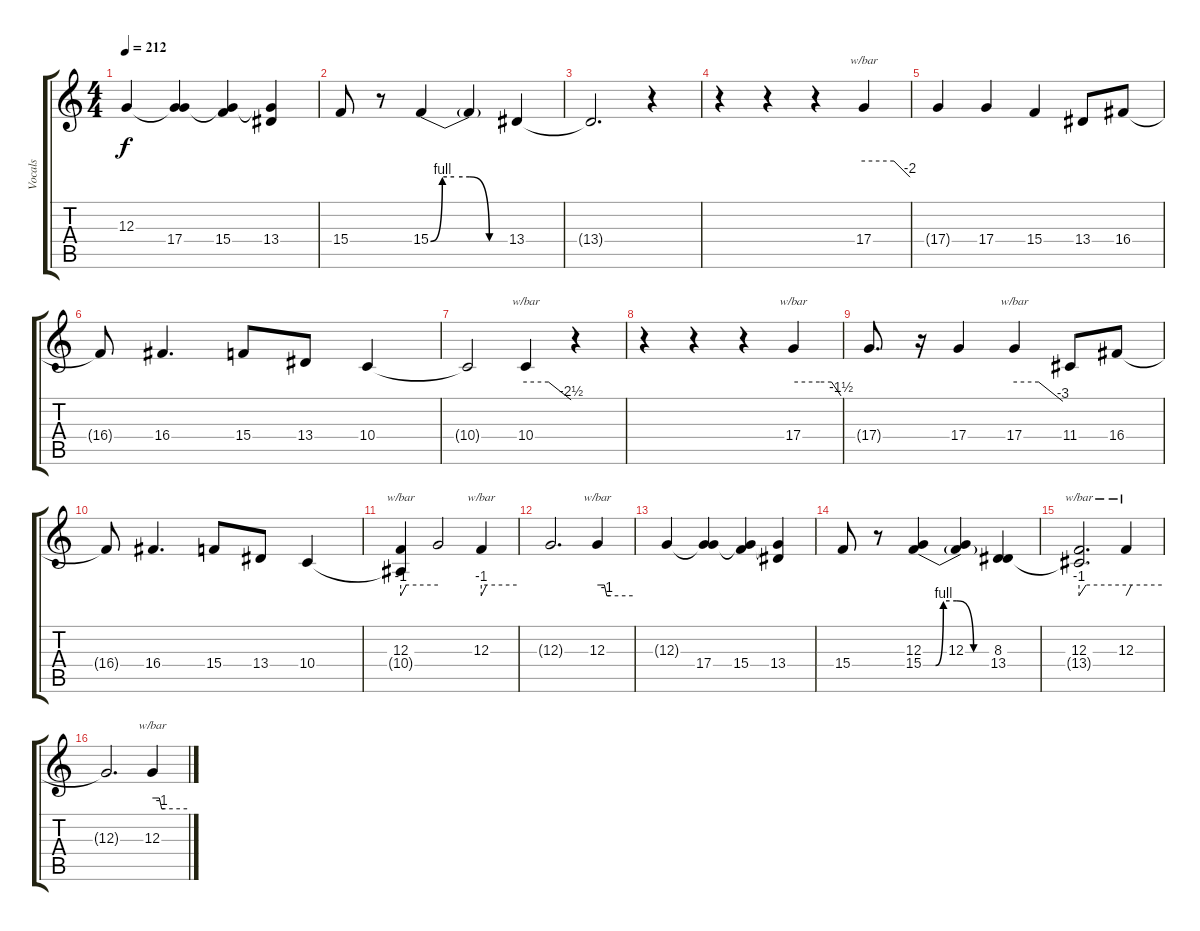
\track ("Vocals" "Vocals") {instrument viola}
\staff {score tabs}
\tuning (E4 B3 G3 D3 A2 E2) {hide}
\ts (4 4)
\tempo 212
\clef g2
\ks c
12.3{t}.4{dy f} (12.3{t} 17.4).4 (12.3{t} 15.4).4 (12.3{t} 13.4).4 |
15.4.8 r.8 15.4{be (custom 0 0 9 4 18 4 30 4 45 0 60 0)}.4 15.4{t}.4 13.4.4 |
13.4{t}.2{d} r.4 |
r.4 r.4 r.4 17.4.4{tbe (custom default 0 0 39 0 60 -8)} |
17.4{t}.4 17.4.4 15.4.4 13.4.8 16.4.8 |
16.4{t}.8 16.4.4{d} 15.4.8 13.4.8 10.4.4 |
10.4{t}.2 10.4.4{tbe (custom default 0 0 30 0 60 -10)} r.4 |
r.4 r.4 r.4 17.4.4{tbe (custom default 0 0 33 0 48 0 60 -6)} |
17.4{t}.8{d} r.16 17.4.4 17.4.4{tbe (custom default 0 0 30 0 60 -12)} 11.4.8 16.4.8 |
16.4{t}.8 16.4.4{d} 15.4.8 13.4.8 10.4.4 |
(12.3 10.4{t}).4{tbe (custom default 0 -4 9 0 60 0)} 12.3{t}.2 12.3.4{tbe (custom default 0 -4 9 0 60 0)} |
12.3{t}.2{d} 12.3.4{tbe (custom default 0 0 12 0 16 -4 21 -4 60 -4)} |
12.3{t}.4 (12.3{t} 17.4).4 (12.3{t} 15.4).4 (12.3{t} 13.4).4 |
15.4.8 r.8 (12.3 15.4{be (custom 0 0 11 0 18 4 30 4 45 0 60 0)}).4 (12.3 15.4{t}).4 (8.3 13.4).4 |
(12.3 13.4{t}).2{d tbe (custom default 0 -4 9 0 60 0)} 12.3.4{tbe (custom default 0 -4 9 0 60 0)} |
12.3{t}.2{d} 12.3.4{tbe (custom default 0 0 12 0 16 -4 21 -4 60 -4)}
